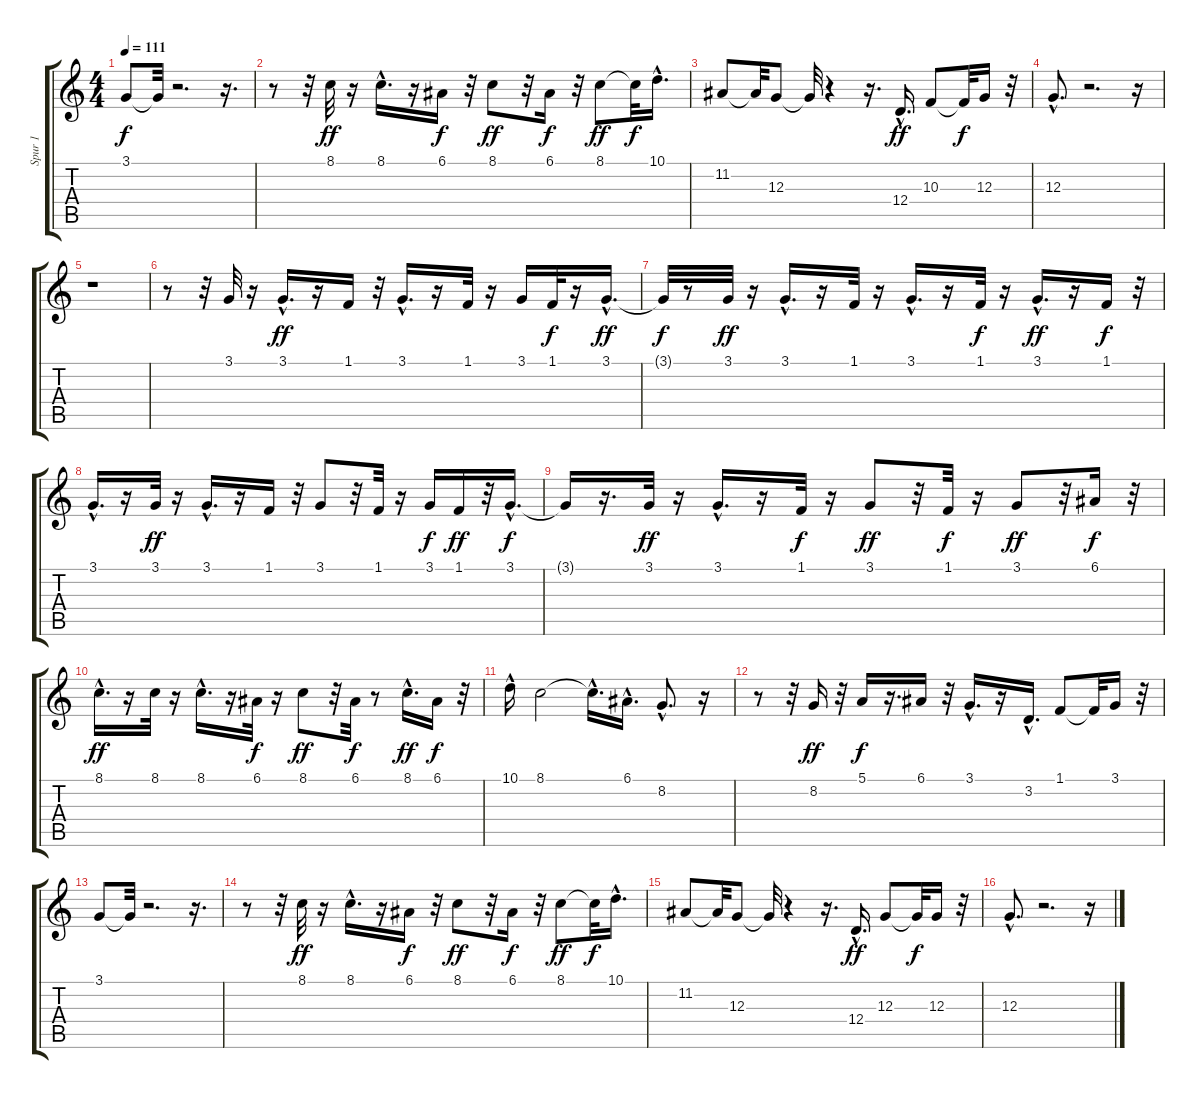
\track ("Spur 1" "Spur 1") {instrument piccolo}
\staff {score tabs}
\tuning (E4 B3 G3 D3 A2 E2) {hide}
\ts (4 4)
\tempo 111
\clef g2
\ks c
3.1.8{dy f} 3.1{t}.32 r.2{d} r.16{d} |
r.8 r.32 8.1.32{dy ff} r.16 8.1{hac}.16{d} r.16 6.1.16{dy f} r.32 8.1.8{dy ff} r.32 6.1.16{dy f} r.32 8.1.8{dy ff} 8.1{t}.32{dy f} 10.1{hac}.16{d} |
11.2.8 11.2{t}.32 12.3.8 12.3{t}.32 r.4 r.16{d} 12.4{hac}.16{d dy ff} 10.3.8 10.3{t}.32{dy f} 12.3.16 r.32 |
12.3{hac}.8{d} r.2{d} r.16 |
r.1 |
r.8 r.32 3.1.32 r.16 3.1{hac}.16{d dy ff} r.16 1.1.16 r.32 3.1{hac}.16{d} r.16 1.1.32 r.16 3.1.16 1.1.32{dy f} r.16 3.1{hac}.16{d dy ff} |
3.1{t}.32{dy f} r.8 3.1.32{dy ff} r.16 3.1{hac}.16{d} r.16 1.1.32 r.16 3.1{hac}.16{d} r.16 1.1.32{dy f} r.16 3.1{hac}.16{d dy ff} r.16 1.1.16{dy f} r.32 |
3.1{hac}.16{d} r.16 3.1.32{dy ff} r.16 3.1{hac}.16{d} r.16 1.1.16 r.32 3.1.8 r.32 1.1.32 r.16 3.1.16{dy f} 1.1.16{dy ff} r.32 3.1{hac}.16{d dy f} |
3.1{t}.16 r.16{d} 3.1.32{dy ff} r.16 3.1{hac}.16{d} r.16 1.1.32{dy f} r.16 3.1.8{dy ff} r.32 1.1.32{dy f} r.16 3.1.8{dy ff} r.32 6.1.16{dy f} r.32 |
8.1{hac}.16{d dy ff} r.16 8.1.32 r.16 8.1{hac}.16{d} r.16 6.1.32{dy f} r.16 8.1.8{dy ff} r.32 6.1.32{dy f} r.8 8.1{hac}.16{d dy ff} 6.1.16{dy f} r.32 |
10.1{hac}.16 8.1.2 8.1{hac t}.16{d} 6.1{hac}.16{d} 8.2{hac}.8{d} r.16 |
r.8 r.32 8.2.16{dy ff} r.32 5.1.16{dy f} r.16{d} 6.1.16 r.32 3.1{hac}.16{d} r.16 3.2{hac}.16{d} 1.1.8 1.1{t}.32 3.1.16 r.32 |
3.1.8 3.1{t}.32 r.2{d} r.16{d} |
r.8 r.32 8.1.32{dy ff} r.16 8.1{hac}.16{d} r.16 6.1.16{dy f} r.32 8.1.8{dy ff} r.32 6.1.16{dy f} r.32 8.1.8{dy ff} 8.1{t}.32{dy f} 10.1{hac}.16{d} |
11.2.8 11.2{t}.32 12.3.8 12.3{t}.32 r.4 r.16{d} 12.4{hac}.16{d dy ff} 12.3.8 12.3{t}.32{dy f} 12.3.16 r.32 |
12.3{hac}.8{d} r.2{d} r.16
